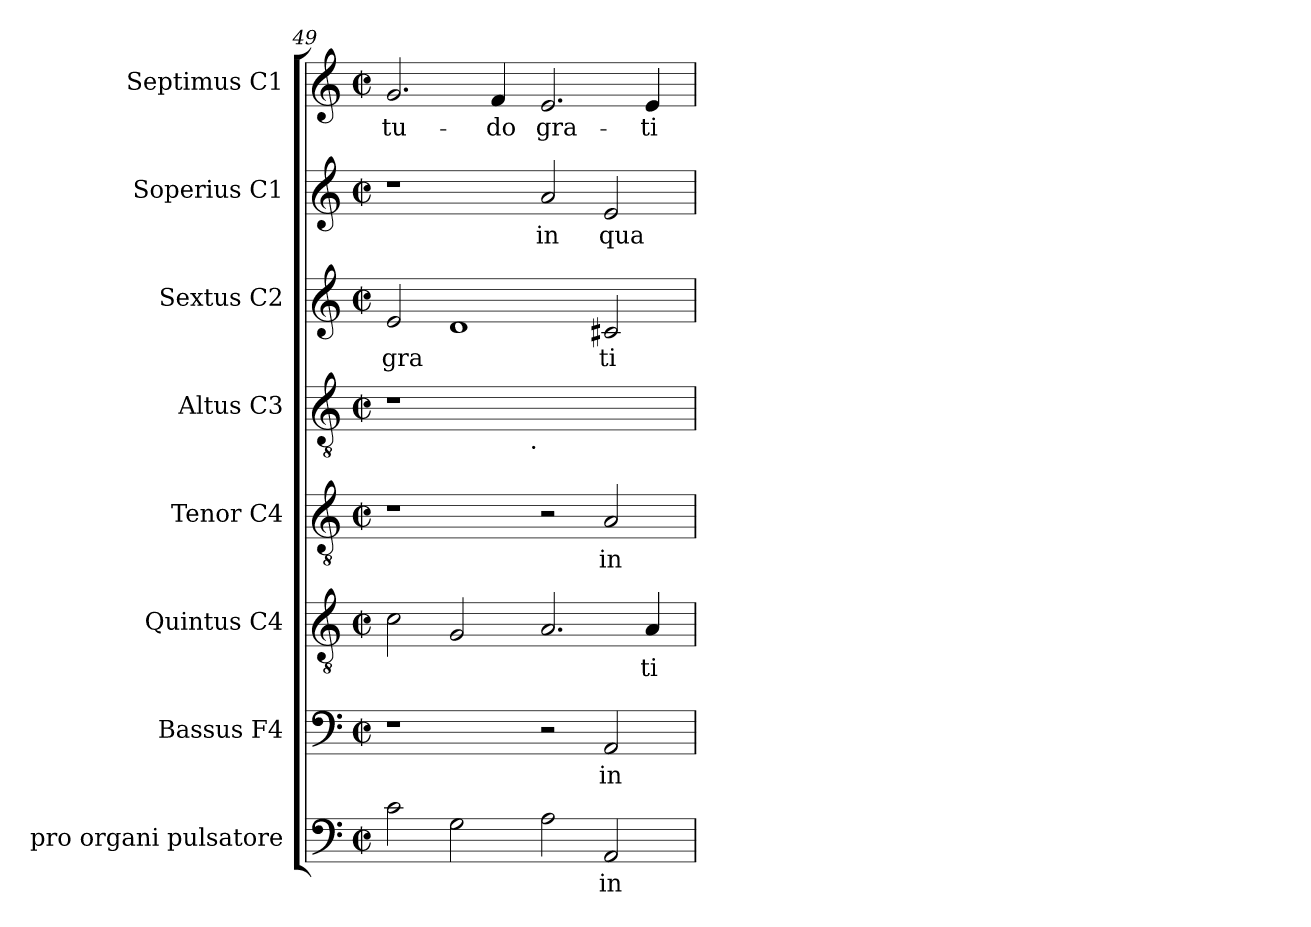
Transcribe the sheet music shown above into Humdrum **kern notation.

**kern	**text	**kern	**text	**kern	**text	**kern	**text	**kern	**kern	**text	**kern	**text	**kern	**text
*part8	*part8	*part7	*part7	*part6	*part6	*part5	*part5	*part4	*part3	*part3	*part2	*part2	*part1	*part1
*staff8	*staff8	*staff7	*staff7	*staff6	*staff6	*staff5	*staff5	*staff4	*staff3	*staff3	*staff2	*staff2	*staff1	*staff1
*I"pro organi  pulsatore	*	*I"Bassus  F4	*	*I"Quintus  C4	*	*I"Tenor  C4	*	*I"Altus  C3	*I"Sextus  C2	*	*I"Soperius  C1	*	*I"Septimus  C1	*
*clefF4	*	*clefF4	*	*clefGv2	*	*clefGv2	*	*clefGv2	*clefG2	*	*clefG2	*	*clefG2	*
*k[]	*	*k[]	*	*k[]	*	*k[]	*	*k[]	*k[]	*	*k[]	*	*k[]	*
*C:	*	*C:	*	*C:	*	*C:	*	*C:	*C:	*	*C:	*	*C:	*
*M2/2	*	*M2/2	*	*M2/2	*	*M2/2	*	*M2/2	*M2/2	*	*M2/2	*	*M2/2	*
*met(c|)	*	*met(c|)	*	*met(c|)	*	*met(c|)	*	*met(c|)	*met(c|)	*	*met(c|)	*	*met(c|)	*
=49	=49	=49	=49	=49	=49	=49	=49	=49	=49	=49	=49	=49	=49	=49
!	!LO:LY:a:cj	!	!	!	!LO:LY:b:cj	!	!	!	!	!LO:LY:b:cj	!	!	!	!LO:LY:b:rj
*	*	*	*	*	*	*	*	*^	*	*	*	*	*	*
2c\	.	1r	.	2c\	--	1r	.	1r	2ryy	2e/	gra-	1r	.	2.g/	-tu-
!	!LO:LY:a:cj	!	!	!	!LO:LY:b:cj	!	!	!	!	!	!LO:LY:b:cj	!	!	!	!
2G\	.	.	.	2G/	--	.	.	.	4...ryy	1d	--	.	.	.	.
!	!	!	!	!	!	!	!	!	!	!	!	!	!	!	!LO:LY:b:rj
.	.	.	.	.	.	.	.	.	.	.	.	.	.	4f/	-do
!	!	!	!	!	!	!	!	!	!LO:TX:b:t=.	!	!	!	!	!	!
.	.	.	.	.	.	.	.	.	1ryy	.	.	.	.	.	.
!	!LO:LY:a:cj	!	!	!	!LO:LY:b:cj	!	!	!	!	!	!	!	!LO:LY:b:cj	!	!LO:LY:b:rj
2A\	.	2r	.	2.A/	--	2r	.	1ryy	.	.	.	2a/	in	2.e/	gra-
!	!LO:LY:a:cj	!	!LO:LY:b:cj	!	!	!	!LO:LY:b:rj	!	!	!	!LO:LY:b:cj	!	!LO:LY:b:cj	!	!
2AA/	in	2AA/	in	.	.	2A/	in	.	.	2c#X/	-ti-	2e/	qua	.	.
!	!	!	!	!	!LO:LY:b:cj	!	!	!	!	!	!	!	!	!	!LO:LY:b:rj
.	.	.	.	4A/	-ti-	.	.	.	.	.	.	.	.	4e/	-ti-
.	.	.	.	.	.	.	.	.	32ryy	.	.	.	.	.	.
*	*	*	*	*	*	*	*	*v	*v	*	*	*	*	*	*
=	=	=	=	=	=	=	=	=	=	=	=	=	=	=
*-	*-	*-	*-	*-	*-	*-	*-	*-	*-	*-	*-	*-	*-	*-
